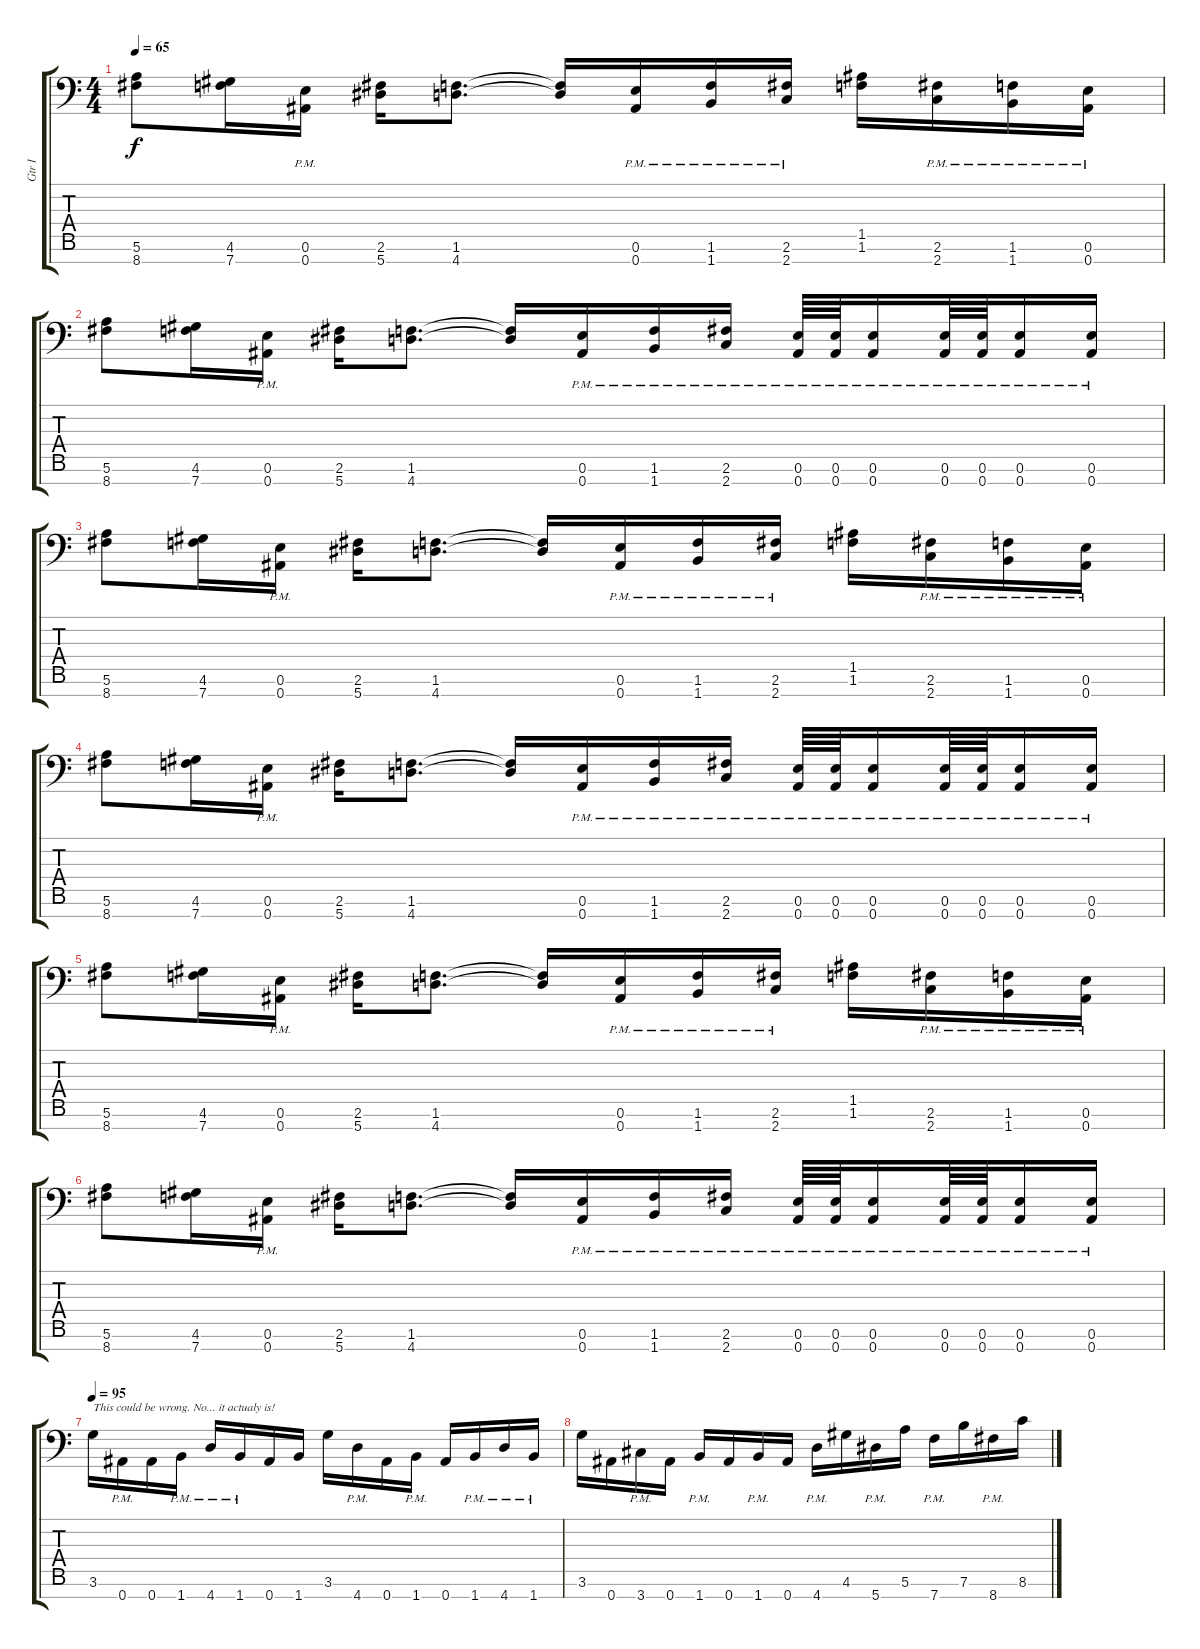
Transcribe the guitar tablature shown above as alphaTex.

\track ("Gtr I" "Gtr I") {instrument distortionguitar}
\staff {score tabs}
\tuning (E4 B3 G3 D3 A2 E2 Bb1) {hide}
\ts (4 4)
\tempo 65
\clef f4
\ks c
(5.6 8.7).8{dy f} (4.6 7.7).16 (0.6{pm} 0.7{pm}).16 (2.6 5.7).16 (1.6 4.7).8{d} (1.6{t} 4.7{t}).16 (0.6{pm} 0.7{pm}).16 (1.6{pm} 1.7{pm}).16 (2.6{pm} 2.7{pm}).16 (1.5 1.6).16 (2.6{pm} 2.7{pm}).16 (1.6{pm} 1.7{pm}).16 (0.6{pm} 0.7{pm}).16 |
(5.6 8.7).8 (4.6 7.7).16 (0.6{pm} 0.7{pm}).16 (2.6 5.7).16 (1.6 4.7).8{d} (1.6{t} 4.7{t}).16 (0.6{pm} 0.7{pm}).16 (1.6{pm} 1.7{pm}).16 (2.6{pm} 2.7{pm}).16 (0.6{pm} 0.7{pm}).64 (0.6{pm} 0.7{pm}).64 (0.6{pm} 0.7{pm}).16 (0.6{pm} 0.7{pm}).64 (0.6{pm} 0.7{pm}).64 (0.6{pm} 0.7{pm}).16 (0.6{pm} 0.7{pm}).16 |
(5.6 8.7).8 (4.6 7.7).16 (0.6{pm} 0.7{pm}).16 (2.6 5.7).16 (1.6 4.7).8{d} (1.6{t} 4.7{t}).16 (0.6{pm} 0.7{pm}).16 (1.6{pm} 1.7{pm}).16 (2.6{pm} 2.7{pm}).16 (1.5 1.6).16 (2.6{pm} 2.7{pm}).16 (1.6{pm} 1.7{pm}).16 (0.6{pm} 0.7{pm}).16 |
(5.6 8.7).8 (4.6 7.7).16 (0.6{pm} 0.7{pm}).16 (2.6 5.7).16 (1.6 4.7).8{d} (1.6{t} 4.7{t}).16 (0.6{pm} 0.7{pm}).16 (1.6{pm} 1.7{pm}).16 (2.6{pm} 2.7{pm}).16 (0.6{pm} 0.7{pm}).64 (0.6{pm} 0.7{pm}).64 (0.6{pm} 0.7{pm}).16 (0.6{pm} 0.7{pm}).64 (0.6{pm} 0.7{pm}).64 (0.6{pm} 0.7{pm}).16 (0.6{pm} 0.7{pm}).16 |
(5.6 8.7).8 (4.6 7.7).16 (0.6{pm} 0.7{pm}).16 (2.6 5.7).16 (1.6 4.7).8{d} (1.6{t} 4.7{t}).16 (0.6{pm} 0.7{pm}).16 (1.6{pm} 1.7{pm}).16 (2.6{pm} 2.7{pm}).16 (1.5 1.6).16 (2.6{pm} 2.7{pm}).16 (1.6{pm} 1.7{pm}).16 (0.6{pm} 0.7{pm}).16 |
(5.6 8.7).8 (4.6 7.7).16 (0.6{pm} 0.7{pm}).16 (2.6 5.7).16 (1.6 4.7).8{d} (1.6{t} 4.7{t}).16 (0.6{pm} 0.7{pm}).16 (1.6{pm} 1.7{pm}).16 (2.6{pm} 2.7{pm}).16 (0.6{pm} 0.7{pm}).64 (0.6{pm} 0.7{pm}).64 (0.6{pm} 0.7{pm}).16 (0.6{pm} 0.7{pm}).64 (0.6{pm} 0.7{pm}).64 (0.6{pm} 0.7{pm}).16 (0.6{pm} 0.7{pm}).16 |
\tempo 95
3.6.16{txt "This could be wrong. No... it actualy is!"} 0.7{pm}.16 0.7.16 1.7{pm}.16 4.7{pm}.16 1.7{pm}.16 0.7.16 1.7.16 3.6.16 4.7{pm}.16 0.7.16 1.7{pm}.16 0.7.16 1.7{pm}.16 4.7{pm}.16 1.7{pm}.16 |
3.6.16 0.7.16 3.7{pm}.16 0.7.16 1.7{pm}.16 0.7.16 1.7{pm}.16 0.7.16 4.7{pm}.16 4.6.16 5.7{pm}.16 5.6.16 7.7{pm}.16 7.6.16 8.7{pm}.16 8.6.16
